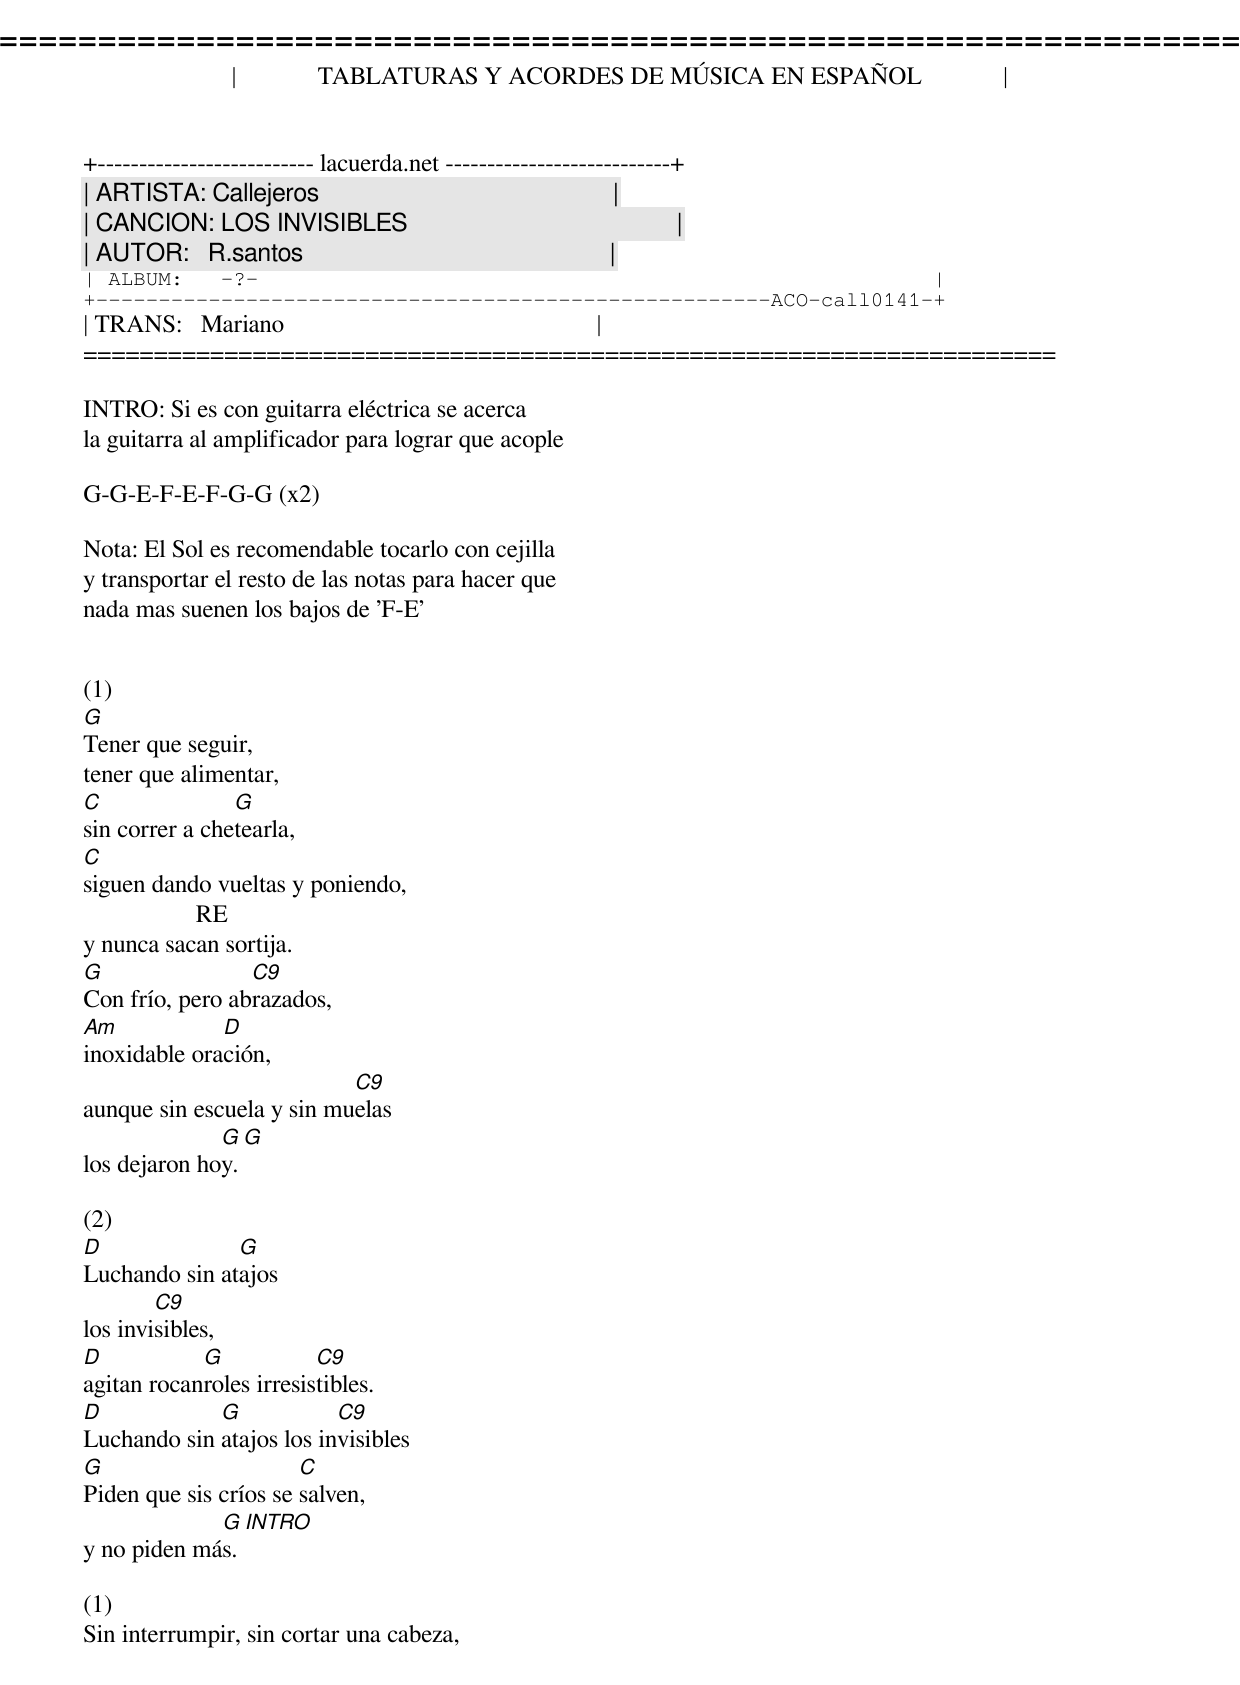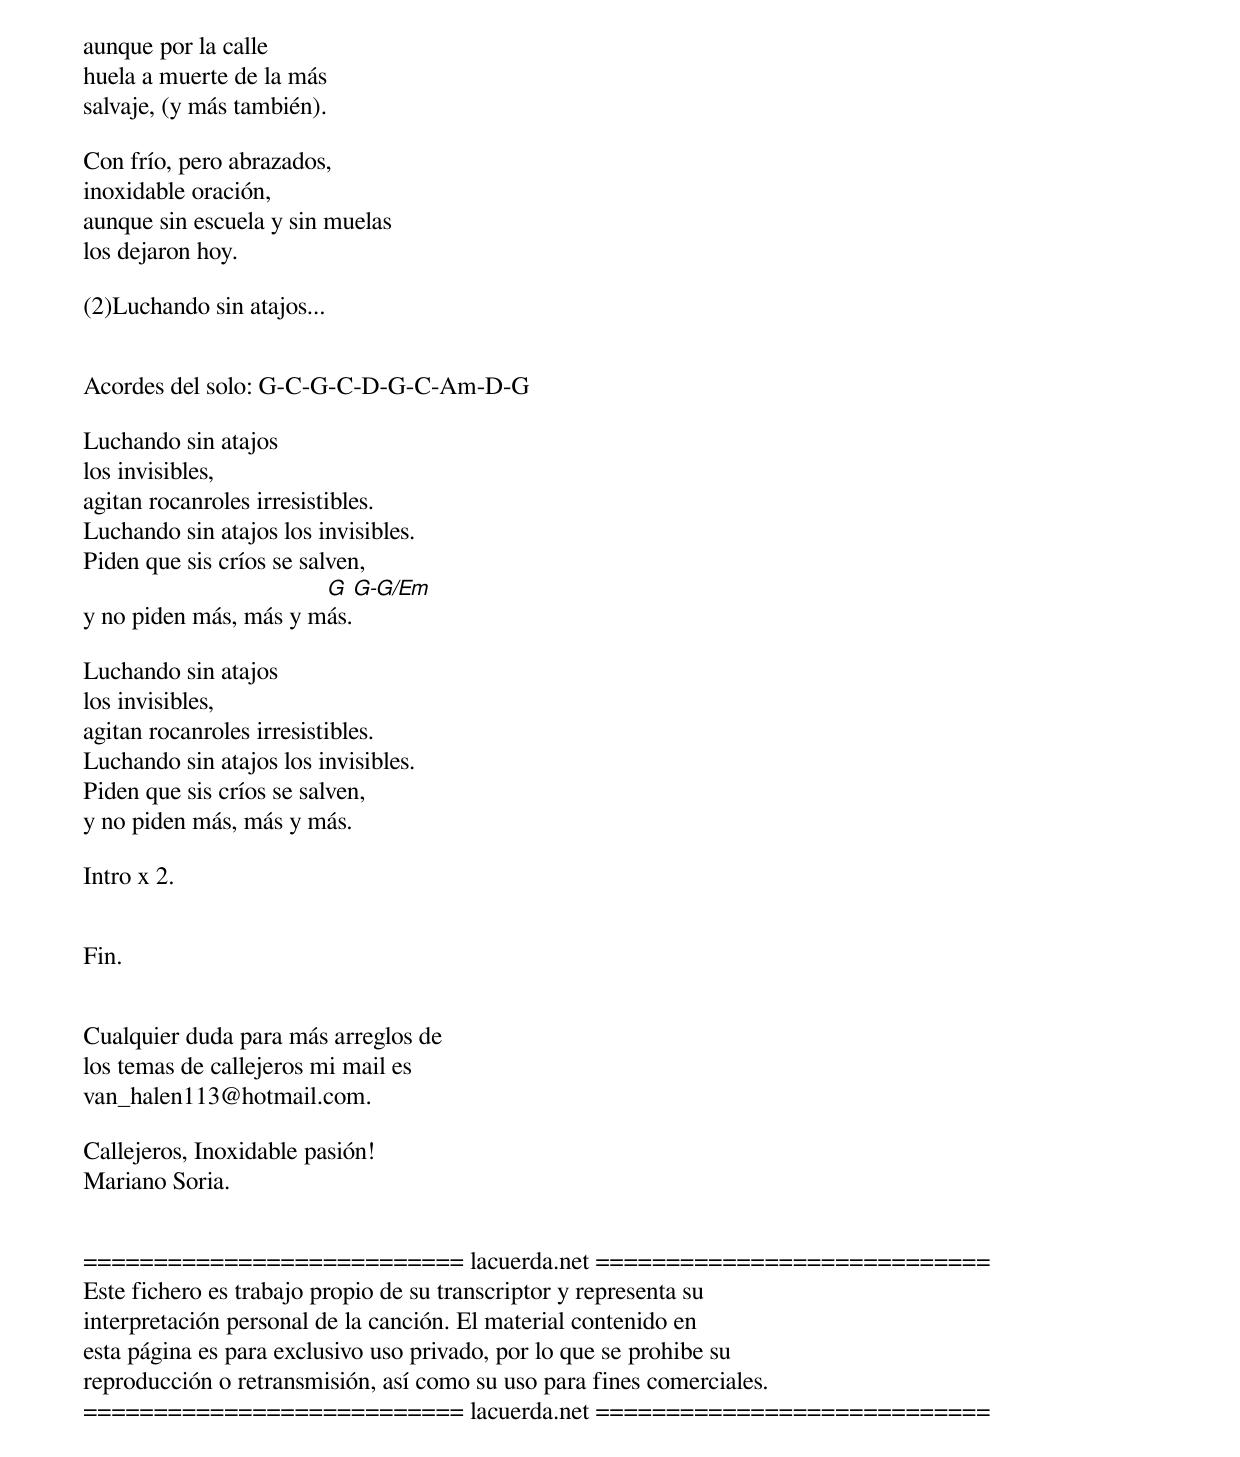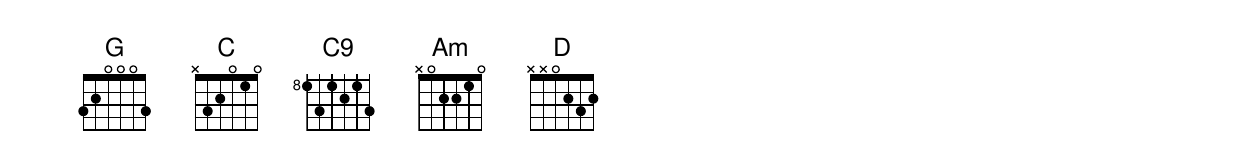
=====================================================================
|             TABLATURAS Y ACORDES DE MÚSICA EN ESPAÑOL             |
+-------------------------- lacuerda.net ---------------------------+
| ARTISTA: Callejeros                                               |
| CANCION: LOS INVISIBLES                                           |
| AUTOR:   R.santos                                                 |
| ALBUM:   -?-                                                      |
+------------------------------------------------------ACO-call0141-+
| TRANS:   Mariano                                                  |
=====================================================================

INTRO: Si es con guitarra eléctrica se acerca
la guitarra al amplificador para lograr que acople

G-G-E-F-E-F-G-G (x2)

Nota: El Sol es recomendable tocarlo con cejilla
y transportar el resto de las notas para hacer que
nada mas suenen los bajos de 'F-E'


(1)
G
Tener que seguir,
tener que alimentar,
C               G
sin correr a chetearla,
C
siguen dando vueltas y poniendo,
                  RE
y nunca sacan sortija.
G                C9
Con frío, pero abrazados,
Am            D
inoxidable oración,
                           C9
aunque sin escuela y sin muelas
              G        G
los dejaron hoy.

(2)
D              G
Luchando sin atajos
        C9
los invisibles,
D           G            C9
agitan rocanroles irresistibles.
D            G            C9
Luchando sin atajos los invisibles
G                      C
Piden que sis críos se salven,
             G   INTRO
y no piden más.

(1)
Sin interrumpir, sin cortar una cabeza,
aunque por la calle
huela a muerte de la más
salvaje, (y más también).

Con frío, pero abrazados,
inoxidable oración,
aunque sin escuela y sin muelas
los dejaron hoy.

(2)Luchando sin atajos...


Acordes del solo: G-C-G-C-D-G-C-Am-D-G

Luchando sin atajos
los invisibles,
agitan rocanroles irresistibles.
Luchando sin atajos los invisibles.
Piden que sis críos se salven,
                       G     G-G/Em
y no piden más, más y más.

Luchando sin atajos
los invisibles,
agitan rocanroles irresistibles.
Luchando sin atajos los invisibles.
Piden que sis críos se salven,
y no piden más, más y más.

Intro x 2.


Fin.


Cualquier duda para más arreglos de
los temas de callejeros mi mail es
van_halen113@hotmail.com.

Callejeros, Inoxidable pasión!
Mariano Soria.


=========================== lacuerda.net ============================
Este fichero es trabajo propio de su transcriptor y representa su
interpretación personal de la canción. El material contenido en
esta página es para exclusivo uso privado, por lo que se prohibe su
reproducción o retransmisión, así como su uso para fines comerciales.
=========================== lacuerda.net ============================
